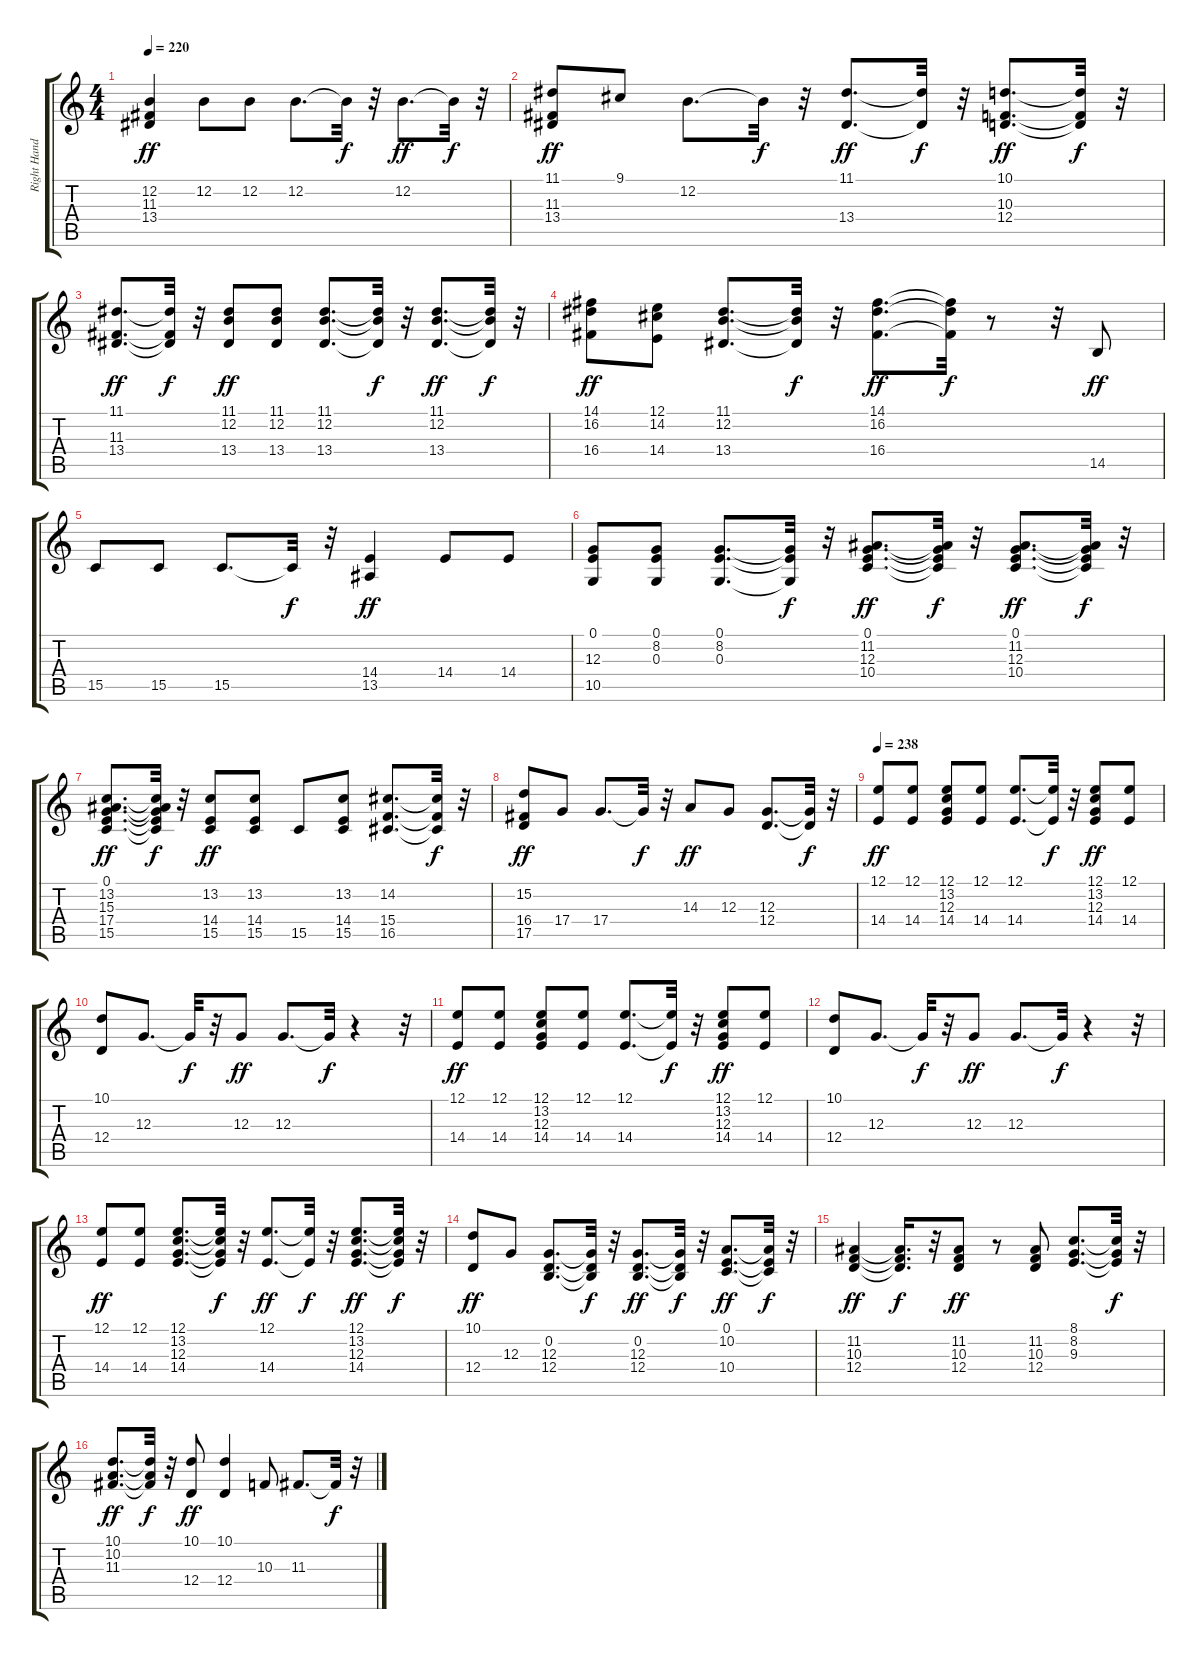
\track ("Right Hand" "Right Hand") {instrument acousticgrandpiano}
\staff {score tabs}
\tuning (E4 B3 G3 D3 A2 E2) {hide}
\ts (4 4)
\tempo 220
\clef g2
\ks c
(12.2 11.3 13.4).4{dy ff} 12.2.8 12.2.8 12.2.8{d} 12.2{t}.32{dy f} r.32 12.2.8{d dy ff} 12.2{t}.32{dy f} r.32 |
(11.1 11.3 13.4).8{dy ff} 9.1.8 12.2.8{d} 12.2{t}.32{dy f} r.32 (11.1 13.4).8{d dy ff} (11.1{t} 13.4{t}).32{dy f} r.32 (10.1 10.3 12.4).8{d dy ff} (10.1{t} 10.3{t} 12.4{t}).32{dy f} r.32 |
(11.1 11.3 13.4).8{d dy ff} (11.1{t} 11.3{t} 13.4{t}).32{dy f} r.32 (11.1 12.2 13.4).8{dy ff} (11.1 12.2 13.4).8 (11.1 12.2 13.4).8{d} (11.1{t} 12.2{t} 13.4{t}).32{dy f} r.32 (11.1 12.2 13.4).8{d dy ff} (11.1{t} 12.2{t} 13.4{t}).32{dy f} r.32 |
(14.1 16.2 16.4).8{dy ff} (12.1 14.2 14.4).8 (11.1 12.2 13.4).8{d} (11.1{t} 12.2{t} 13.4{t}).32{dy f} r.32 (14.1 16.2 16.4).8{d dy ff} (14.1{t} 16.2{t} 16.4{t}).32{dy f} r.8 r.32 14.5.8{dy ff} |
15.5.8 15.5.8 15.5.8{d} 15.5{t}.32{dy f} r.32 (14.4 13.5).4{dy ff} 14.4.8 14.4.8 |
(0.1 12.3 10.5).8 (0.1 8.2 0.3).8 (0.1 8.2 0.3).8{d} (0.1{t} 8.2{t} 0.3{t}).32{dy f} r.32 (0.1 11.2 12.3 10.4).8{d dy ff} (0.1{t} 11.2{t} 12.3{t} 10.4{t}).32{dy f} r.32 (0.1 11.2 12.3 10.4).8{d dy ff} (0.1{t} 11.2{t} 12.3{t} 10.4{t}).32{dy f} r.32 |
(0.1 13.2 15.3 17.4 15.5).8{d dy ff} (0.1{t} 13.2{t} 15.3{t} 17.4{t} 15.5{t}).32{dy f} r.32 (13.2 14.4 15.5).8{dy ff} (13.2 14.4 15.5).8 15.5.8 (13.2 14.4 15.5).8 (14.2 15.4 16.5).8{d} (14.2{t} 15.4{t} 16.5{t}).32{dy f} r.32 |
(15.2 16.4 17.5).8{dy ff} 17.4.8 17.4.8{d} 17.4{t}.32{dy f} r.32 14.3.8{dy ff} 12.3.8 (12.3 12.4).8{d} (12.3{t} 12.4{t}).32{dy f} r.32 |
\tempo 238
(12.1 14.4).8{dy ff} (12.1 14.4).8 (12.1 13.2 12.3 14.4).8 (12.1 14.4).8 (12.1 14.4).8{d} (12.1{t} 14.4{t}).32{dy f} r.32 (12.1 13.2 12.3 14.4).8{dy ff} (12.1 14.4).8 |
(10.1 12.4).8 12.3.8{d} 12.3{t}.32{dy f} r.32 12.3.8{dy ff} 12.3.8{d} 12.3{t}.32{dy f} r.4 r.32 |
(12.1 14.4).8{dy ff} (12.1 14.4).8 (12.1 13.2 12.3 14.4).8 (12.1 14.4).8 (12.1 14.4).8{d} (12.1{t} 14.4{t}).32{dy f} r.32 (12.1 13.2 12.3 14.4).8{dy ff} (12.1 14.4).8 |
(10.1 12.4).8 12.3.8{d} 12.3{t}.32{dy f} r.32 12.3.8{dy ff} 12.3.8{d} 12.3{t}.32{dy f} r.4 r.32 |
(12.1 14.4).8{dy ff} (12.1 14.4).8 (12.1 13.2 12.3 14.4).8{d} (12.1{t} 13.2{t} 12.3{t} 14.4{t}).32{dy f} r.32 (12.1 14.4).8{d dy ff} (12.1{t} 14.4{t}).32{dy f} r.32 (12.1 13.2 12.3 14.4).8{d dy ff} (12.1{t} 13.2{t} 12.3{t} 14.4{t}).32{dy f} r.32 |
(10.1 12.4).8{dy ff} 12.3.8 (0.2 12.3 12.4).8{d} (0.2{t} 12.3{t} 12.4{t}).32{dy f} r.32 (0.2 12.3 12.4).8{d dy ff} (0.2{t} 12.3{t} 12.4{t}).32{dy f} r.32 (0.1 10.2 10.4).8{d dy ff} (0.1{t} 10.2{t} 10.4{t}).32{dy f} r.32 |
(11.2 10.3 12.4).4{dy ff} (11.2{t} 10.3{t} 12.4{t}).16{d dy f} r.32 (11.2 10.3 12.4).8{dy ff} r.8 (11.2 10.3 12.4).8 (8.1 8.2 9.3).8{d} (8.1{t} 8.2{t} 9.3{t}).32{dy f} r.32 |
(10.1 10.2 11.3).8{d dy ff} (10.1{t} 10.2{t} 11.3{t}).32{dy f} r.32 (10.1 12.4).8{dy ff} (10.1 12.4).4 10.3.8 11.3.8{d} 11.3{t}.32{dy f} r.32
